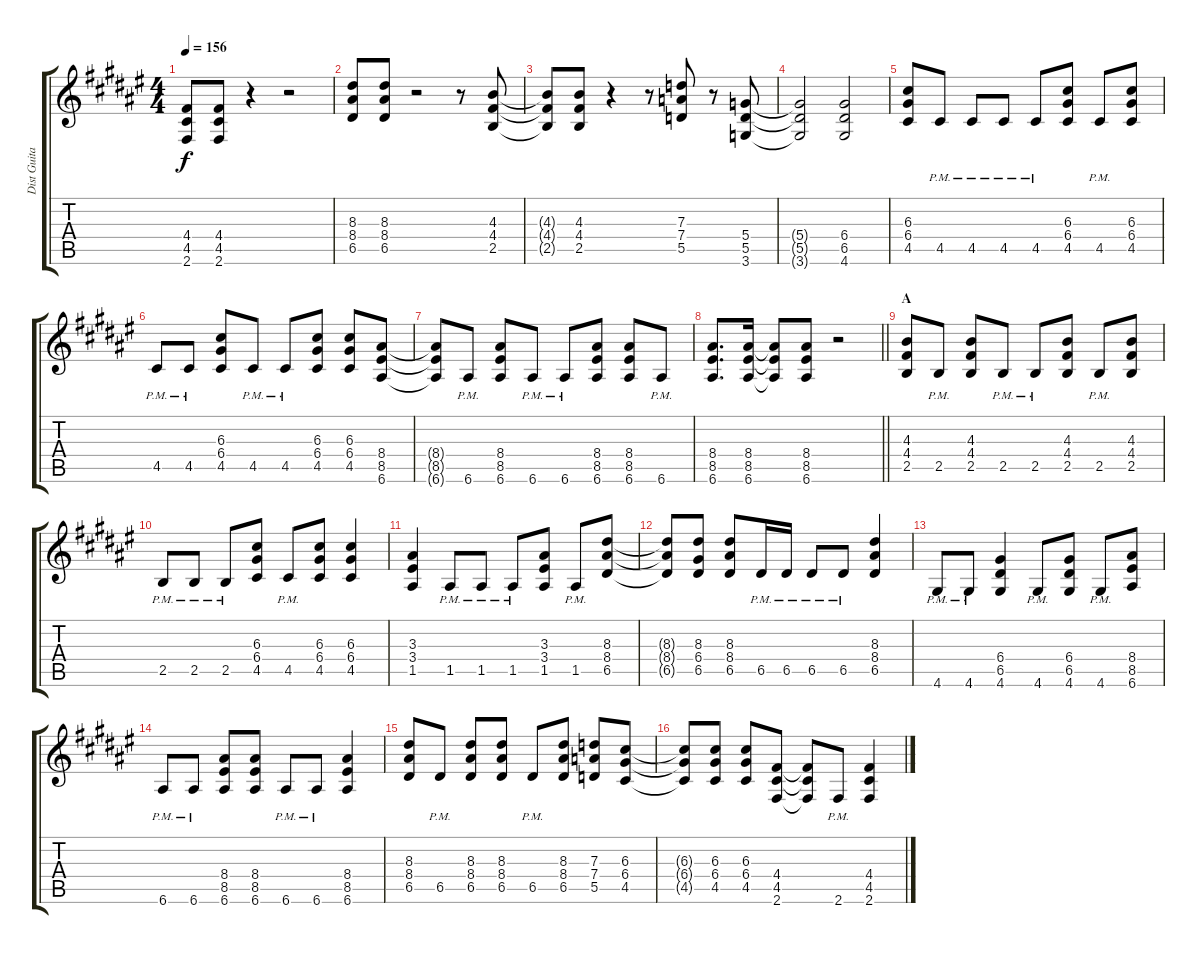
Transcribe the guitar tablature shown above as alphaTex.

\track ("Dist Guitar" "Dist Guita") {instrument distortionguitar}
\staff {score tabs}
\tuning (E4 B3 G3 D3 A2 E2) {hide}
\ts (4 4)
\tempo 156
\clef g2
\ks f#
(4.4 4.5 2.6).8{dy f} (4.4 4.5 2.6).8 r.4 r.2 |
(8.3 8.4 6.5).8 (8.3 8.4 6.5).8 r.2 r.8 (4.3 4.4 2.5).8 |
(4.3{t} 4.4{t} 2.5{t}).8 (4.3 4.4 2.5).8 r.4 r.8 (7.3 7.4 5.5).8 r.8 (5.4 5.5 3.6).8 |
(5.4{t} 5.5{t} 3.6{t}).2 (6.4 6.5 4.6).2 |
(6.3 6.4 4.5).8 4.5{pm}.8 4.5{pm}.8 4.5{pm}.8 4.5{pm}.8 (6.3 6.4 4.5).8 4.5{pm}.8 (6.3 6.4 4.5).8 |
4.5{pm}.8 4.5{pm}.8 (6.3 6.4 4.5).8 4.5{pm}.8 4.5{pm}.8 (6.3 6.4 4.5).8 (6.3 6.4 4.5).8 (8.4 8.5 6.6).8 |
(8.4{t} 8.5{t} 6.6{t}).8 6.6{pm}.8 (8.4 8.5 6.6).8 6.6{pm}.8 6.6{pm}.8 (8.4 8.5 6.6).8 (8.4 8.5 6.6).8 6.6{pm}.8 |
\barLineRight lightlight
(8.4 8.5 6.6).8{d} (8.4 8.5 6.6).16 (8.4{t} 8.5{t} 6.6{t}).8 (8.4 8.5 6.6).8 r.2 |
\section ("" "A")
(4.3 4.4 2.5).8 2.5{pm}.8 (4.3 4.4 2.5).8 2.5{pm}.8 2.5{pm}.8 (4.3 4.4 2.5).8 2.5{pm}.8 (4.3 4.4 2.5).8 |
2.5{pm}.8 2.5{pm}.8 2.5{pm}.8 (6.3 6.4 4.5).8 4.5{pm}.8 (6.3 6.4 4.5).8 (6.3 6.4 4.5).4 |
(3.3 3.4 1.5).4 1.5{pm}.8 1.5{pm}.8 1.5{pm}.8 (3.3 3.4 1.5).8 1.5{pm}.8 (8.3 8.4 6.5).8 |
(8.3{t} 8.4{t} 6.5{t}).8 (8.3 6.4 6.5).8 (8.3 8.4 6.5).8 6.5{pm}.16 6.5{pm}.16 6.5{pm}.8 6.5{pm}.8 (8.3 8.4 6.5).4 |
4.6{pm}.8 4.6{pm}.8 (6.4 6.5 4.6).4 4.6{pm}.8 (6.4 6.5 4.6).8 4.6{pm}.8 (8.4 8.5 6.6).8 |
6.6{pm}.8 6.6{pm}.8 (8.4 8.5 6.6).8 (8.4 8.5 6.6).8 6.6{pm}.8 6.6{pm}.8 (8.4 8.5 6.6).4 |
(8.3 8.4 6.5).8 6.5{pm}.8 (8.3 8.4 6.5).8 (8.3 8.4 6.5).8 6.5{pm}.8 (8.3 8.4 6.5).8 (7.3 7.4 5.5).8 (6.3 6.4 4.5).8 |
(6.3{t} 6.4{t} 4.5{t}).8 (6.3 6.4 4.5).8 (6.3 6.4 4.5).8 (4.4 4.5 2.6).8 (4.4{t} 4.5{t} 2.6{t}).8 2.6{pm}.8 (4.4 4.5 2.6).4
